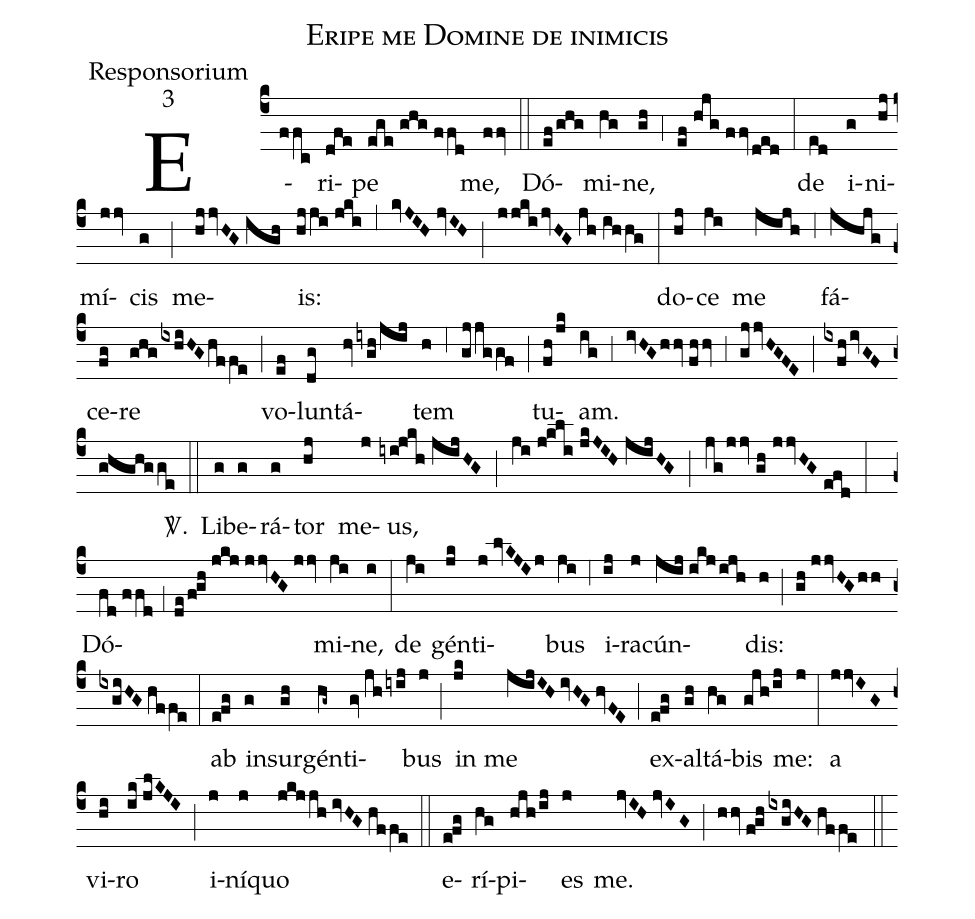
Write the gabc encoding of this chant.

name:Eripe me Domine de inimicis;
office-part:Responsorium;
mode:3;
%%
(c4) E(ffc)ri(dfe)pe(ege//ghg//ffd) me,(ffv) (::) Dó(ef/ghg)mi(hg)ne,(gh) (;4) (ef//hjg//ffv/ded) (:) de(ed) i(g)ni(hj)mí(jjv)cis(g) (;) me(hjjvHG//igh)is:(hjji//jki) (;5) (kvJIH//jvIH) (;) (jjki/jvHG//jh//ihhg) (:) do(hj)ce(ji) me(jijh) (;6) fá(jhjg)ce(fg)re(ghg/ixhiHG/hffe) (;) vo(ef)lun(dg)tá(hv/iygh/jij)tem(h) (;6) (gjjggf) (;) tu(fh/jk)am.(ig) (;3) (ivHG/hhv//fhhv) (;3) (gjjvHGFE) (;) (ixfh/ivGF//ghghgge) <sp>V/</sp>.(::) Li(g)be(g)rá(g)tor(hj) me(j)us,(iyi!jkh//jijHG) (;) (ji//j!kli//jkJIH//jijHG) (;) (jg/jjv//gh//jjvHG//efd) (:) Dó(fd//ffd;1de/f!gh//jkj//jjvHG//jjv)mi(ji)ne,(i) (:) de(ji) gén(jk)ti(j//lvKJIj)bus(ji) (;6) i(ij)ra(j)cún(jij//ikj/ijh)dis:(h) (;) (gh//jjvHG/hh/ixgiHG//hffe) (:) ab(e!fg) in(g)sur(gh)gén(hg~)ti(gv//jh/iyij)bus(j) (;) in(jk) me(jijIH//ivHG//hvFE) (;) ex(e!fg)al(gh)tá(hg)bis(gjh/ij) me:(j) (:) a(jjvIG) vi(hi)ro(ik//jlKJI) (;) i(j)ní(j)quo(jkjjh//ivHG//hffe) (::) e(e!fg)rí(hg)pi(hjh/ij)es(j) me.(jvIH//jvIG) (;) (hhv//f!gh/ixgiHG//hffe) (::)
